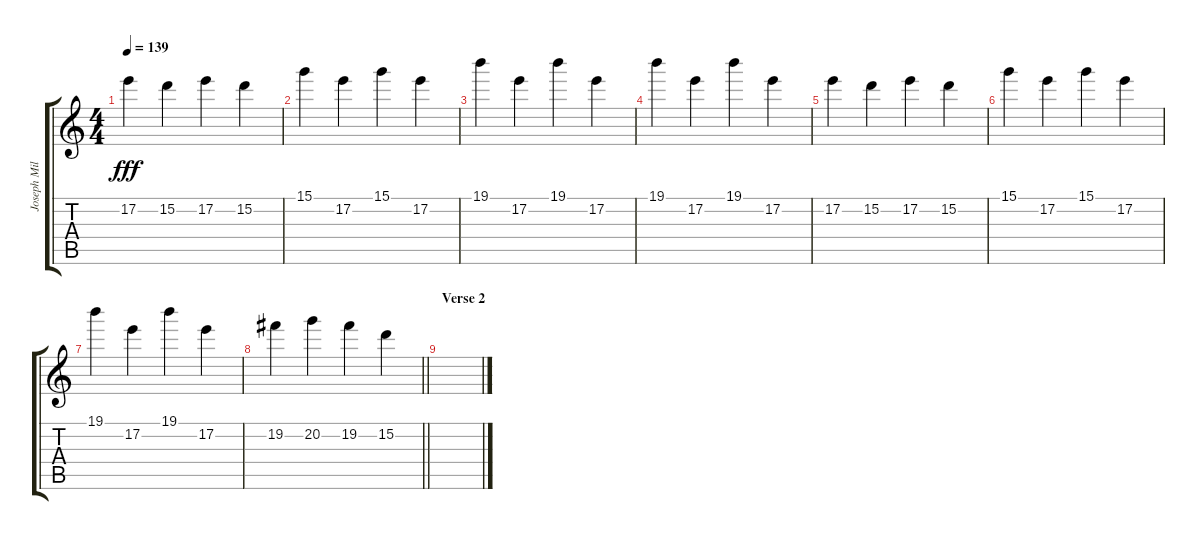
\track ("Joseph Milligan" "Joseph Mil") {instrument electricguitarjazz}
\staff {score tabs}
\tuning (E4 B3 G3 D3 A2 E2) {hide}
\ts (4 4)
\tempo 139
\clef g2
\ks c
17.2.4{dy fff} 15.2.4 17.2.4 15.2.4 |
15.1.4 17.2.4 15.1.4 17.2.4 |
19.1.4 17.2.4 19.1.4 17.2.4 |
19.1.4 17.2.4 19.1.4 17.2.4 |
17.2.4 15.2.4 17.2.4 15.2.4 |
15.1.4 17.2.4 15.1.4 17.2.4 |
19.1.4 17.2.4 19.1.4 17.2.4 |
\barLineRight lightlight
19.2.4 20.2.4 19.2.4 15.2.4 |
\section ("" "Verse 2")
